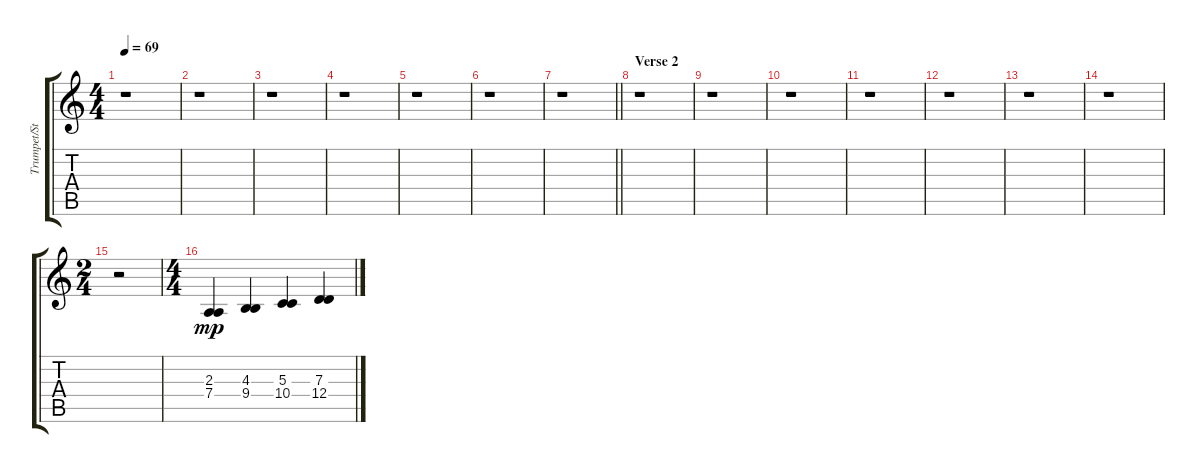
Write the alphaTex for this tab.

\track ("Trumpet/Strings/Violin" "Trumpet/St") {instrument stringensemble1}
\staff {score tabs}
\tuning (E4 B3 G3 D3 A2 E2) {hide}
\ts (4 4)
\tempo 69
\clef g2
\ks c
r.1{dy f} |
r.1 |
r.1 |
r.1 |
r.1 |
r.1 |
\barLineRight lightlight
r.1 |
\section ("" "Verse 2")
r.1 |
r.1 |
r.1 |
r.1 |
r.1 |
r.1 |
r.1 |
\ts (2 4)
r.2{volume 10 balance 8} |
\ts (4 4)
(2.3 7.4).4{dy mp volume 12} (4.3 9.4).4 (5.3 10.4).4 (7.3 12.4).4
